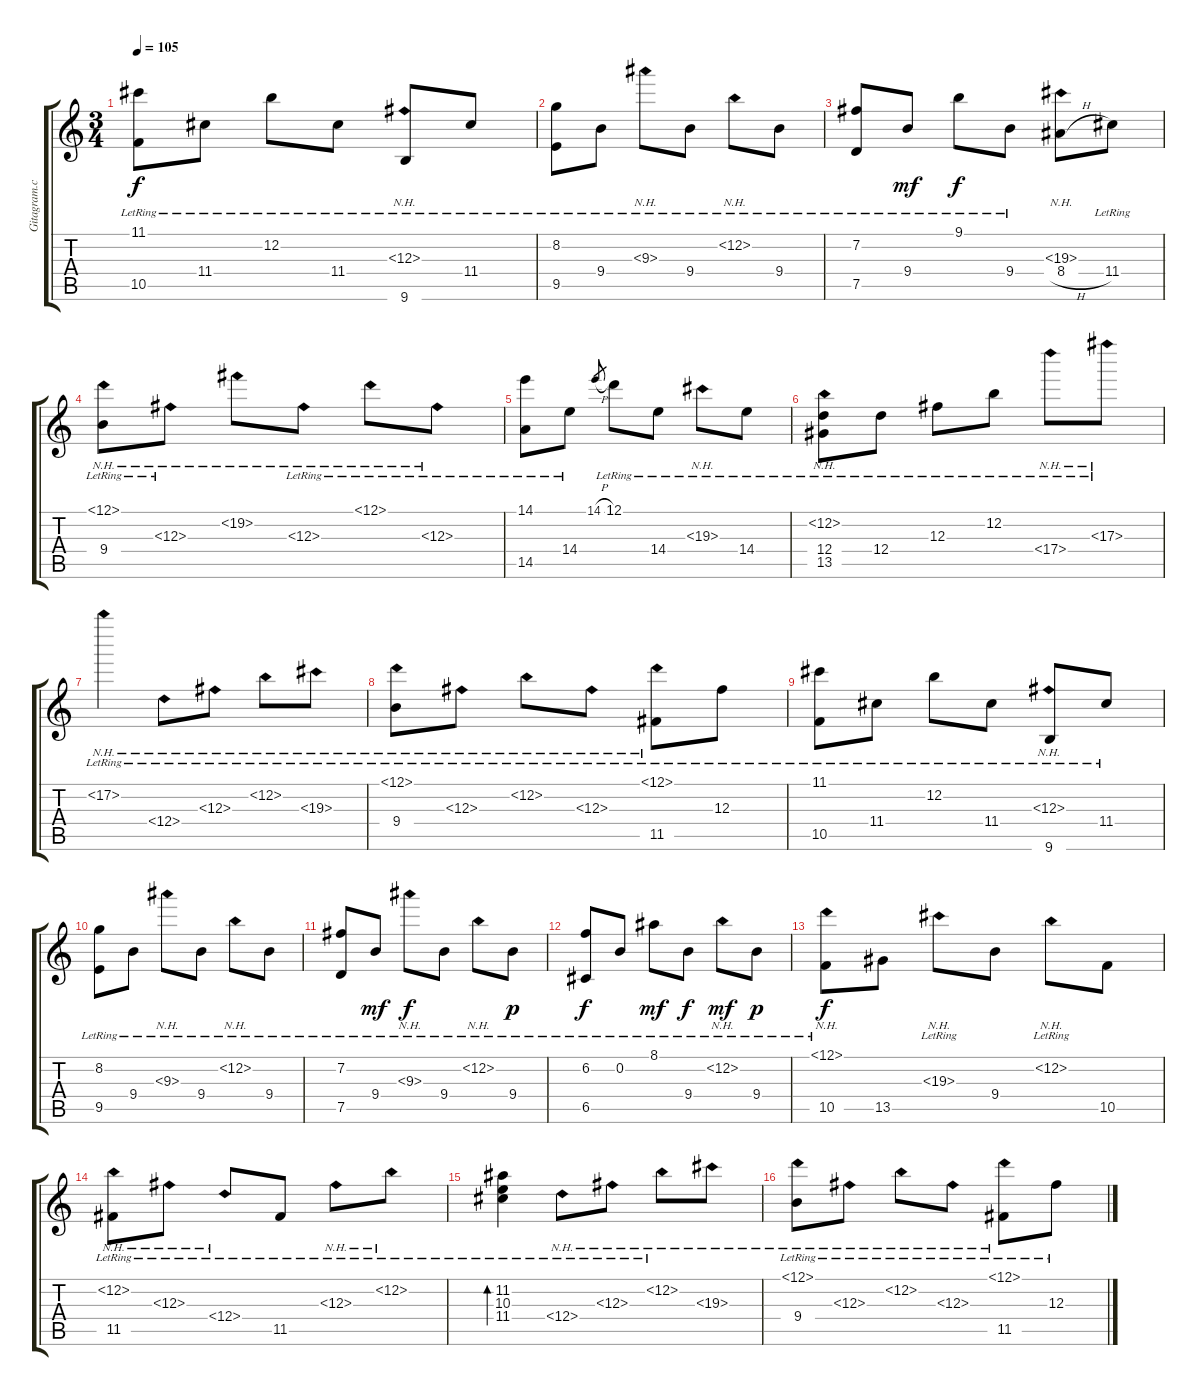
\track ("" "Gitagram.c") {instrument acousticguitarsteel}
\staff {score tabs}
\tuning (D4 B3 Gb3 D3 G2 D2) {hide}
\ts (3 4)
\tempo 105
\clef g2
\ks c
(11.1{lr} 10.5{lr}).8{dy f} 11.4{lr}.8 12.2{lr}.8 11.4{lr}.8 (12.3{nh lr} 9.6{lr}).8 11.4{lr}.8 |
(8.2{lr} 9.5{lr}).8 9.4{lr}.8 9.3{nh lr}.8 9.4{lr}.8 12.2{nh lr}.8 9.4{lr}.8 |
(7.2{lr} 7.5{lr}).8 9.4{lr}.8{dy mf} 9.1{lr}.8{dy f} 9.4{lr}.8 (19.3{nh} 8.4{h}).8 11.4{lr}.8 |
(12.1{nh lr} 9.4{lr}).8 12.3{nh lr}.8 19.2{nh}.8 12.3{nh lr}.8 12.1{nh lr}.8 12.3{nh lr}.8 |
(14.1{lr} 14.5{lr}).8 14.4{lr}.8 14.1{h}.8{gr} 12.1{lr}.8 14.4{lr}.8 19.3{nh lr}.8 14.4{lr}.8 |
(12.2{nh} 12.4{lr} 13.5{lr}).8 12.4{lr}.8 12.3{lr}.8 12.2{lr}.8 17.4{nh lr}.8 17.3{nh lr}.8 |
17.2{nh lr}.4 12.4{nh lr}.8 12.3{nh lr}.8 12.2{nh lr}.8 19.3{nh lr}.8 |
(12.1{nh lr} 9.4{lr}).8 12.3{nh lr}.8 12.2{nh lr}.8 12.3{nh lr}.8 (12.1{nh lr} 11.5{lr}).8 12.3{lr}.8 |
(11.1{lr} 10.5{lr}).8 11.4{lr}.8 12.2{lr}.8 11.4{lr}.8 (12.3{nh lr} 9.6{lr}).8 11.4{lr}.8 |
(8.2{lr} 9.5{lr}).8 9.4{lr}.8 9.3{nh lr}.8 9.4{lr}.8 12.2{nh lr}.8 9.4{lr}.8 |
(7.2{lr} 7.5{lr}).8 9.4{lr}.8{dy mf} 9.3{nh lr}.8{dy f} 9.4{lr}.8 12.2{nh lr}.8 9.4{lr}.8{dy p} |
(6.2{lr} 6.5).8{dy f} 0.2{lr}.8 8.1{lr}.8{dy mf} 9.4{lr}.8{dy f} 12.2{nh lr}.8{dy mf} 9.4{lr}.8{dy p} |
(12.1{nh lr} 10.5).8{dy f} 13.5.8 19.3{nh lr}.8 9.4.8 12.2{nh lr}.8 10.5.8 |
(12.2{nh lr} 11.5{lr}).8 12.3{nh lr}.8 12.4{nh lr}.8 11.5{lr}.8 12.3{nh lr}.8 12.2{nh lr}.8 |
(11.2{lr} 10.3{lr} 11.4{lr}).4{bd 240} 12.4{nh lr}.8 12.3{nh lr}.8 12.2{nh lr}.8 19.3{nh}.8 |
(12.1{nh lr} 9.4{lr}).8 12.3{nh lr}.8 12.2{nh lr}.8 12.3{nh lr}.8 (12.1{nh lr} 11.5{lr}).8 12.3{lr}.8
